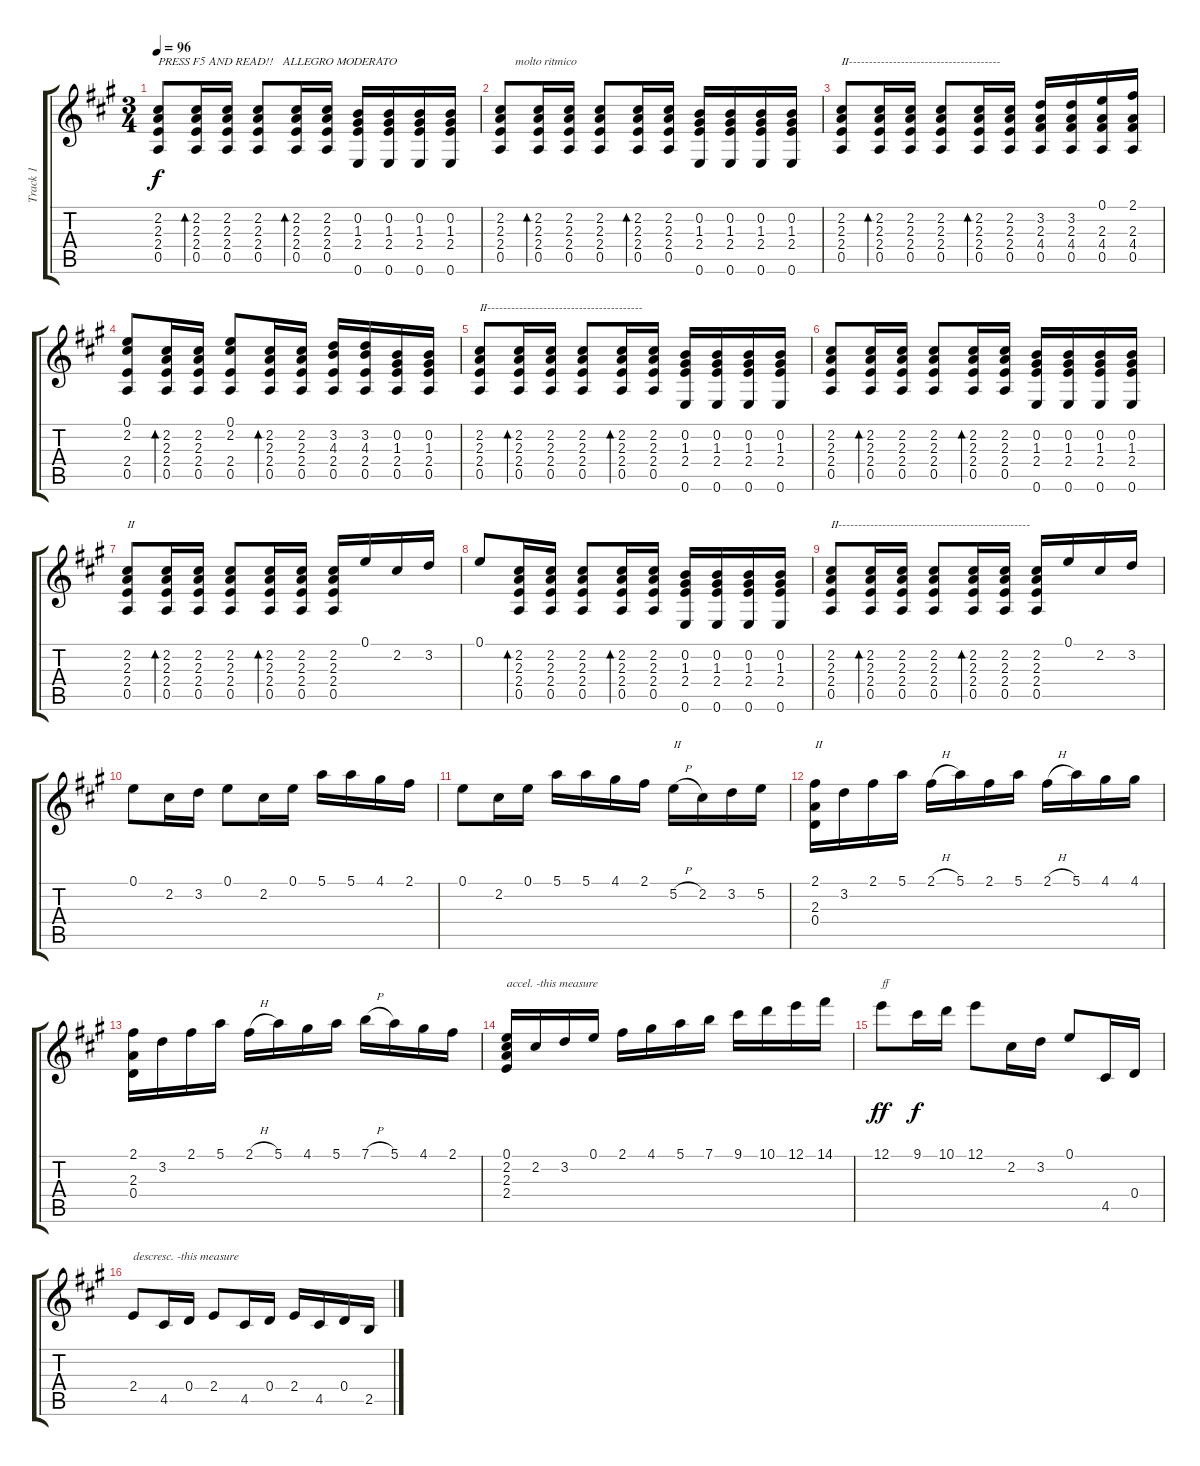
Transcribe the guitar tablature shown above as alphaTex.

\track ("Track 1" "Track 1") {instrument acousticguitarnylon}
\staff {score tabs}
\tuning (E4 B3 G3 D3 A2 E2) {hide}
\ts (3 4)
\tempo 96
\clef g2
\ks a
(2.2 2.3 2.4 0.5).8{txt "PRESS F5 AND READ!!   ALLEGRO MODERATO" dy f instrument acousticguitarnylon} (2.2 2.3 2.4 0.5).16{bd 120} (2.2 2.3 2.4 0.5).16 (2.2 2.3 2.4 0.5).8 (2.2 2.3 2.4 0.5).16{bd 120} (2.2 2.3 2.4 0.5).16 (0.2 1.3 2.4 0.6).16 (0.2 1.3 2.4 0.6).16 (0.2 1.3 2.4 0.6).16 (0.2 1.3 2.4 0.6).16 |
(2.2 2.3 2.4 0.5).8{txt "     molto ritmico"} (2.2 2.3 2.4 0.5).16{bd 120} (2.2 2.3 2.4 0.5).16 (2.2 2.3 2.4 0.5).8 (2.2 2.3 2.4 0.5).16{bd 120} (2.2 2.3 2.4 0.5).16 (0.2 1.3 2.4 0.6).16 (0.2 1.3 2.4 0.6).16 (0.2 1.3 2.4 0.6).16 (0.2 1.3 2.4 0.6).16 |
(2.2 2.3 2.4 0.5).8{txt "II--------------------------------------"} (2.2 2.3 2.4 0.5).16{bd 120} (2.2 2.3 2.4 0.5).16 (2.2 2.3 2.4 0.5).8 (2.2 2.3 2.4 0.5).16{bd 120} (2.2 2.3 2.4 0.5).16 (3.2 2.3 4.4 0.5).16 (3.2 2.3 4.4 0.5).16 (0.1 2.3 4.4 0.5).16 (2.1 2.3 4.4 0.5).16 |
(0.1 2.2 2.4 0.5).8 (2.2 2.3 2.4 0.5).16{bd 120} (2.2 2.3 2.4 0.5).16 (0.1 2.2 2.4 0.5).8 (2.2 2.3 2.4 0.5).16{bd 120} (2.2 2.3 2.4 0.5).16 (3.2 4.3 2.4 0.5).16 (3.2 4.3 2.4 0.5).16 (0.2 1.3 2.4 0.5).16 (0.2 1.3 2.4 0.5).16 |
(2.2 2.3 2.4 0.5).8{txt "II---------------------------------------"} (2.2 2.3 2.4 0.5).16{bd 120} (2.2 2.3 2.4 0.5).16 (2.2 2.3 2.4 0.5).8 (2.2 2.3 2.4 0.5).16{bd 120} (2.2 2.3 2.4 0.5).16 (0.2 1.3 2.4 0.6).16 (0.2 1.3 2.4 0.6).16 (0.2 1.3 2.4 0.6).16 (0.2 1.3 2.4 0.6).16 |
(2.2 2.3 2.4 0.5).8 (2.2 2.3 2.4 0.5).16{bd 120} (2.2 2.3 2.4 0.5).16 (2.2 2.3 2.4 0.5).8 (2.2 2.3 2.4 0.5).16{bd 120} (2.2 2.3 2.4 0.5).16 (0.2 1.3 2.4 0.6).16 (0.2 1.3 2.4 0.6).16 (0.2 1.3 2.4 0.6).16 (0.2 1.3 2.4 0.6).16 |
(2.2 2.3 2.4 0.5).8{txt "II"} (2.2 2.3 2.4 0.5).16{bd 120} (2.2 2.3 2.4 0.5).16 (2.2 2.3 2.4 0.5).8 (2.2 2.3 2.4 0.5).16{bd 120} (2.2 2.3 2.4 0.5).16 (2.2 2.3 2.4 0.5).16 0.1.16 2.2.16 3.2.16 |
0.1.8 (2.2 2.3 2.4 0.5).16{bd 120} (2.2 2.3 2.4 0.5).16 (2.2 2.3 2.4 0.5).8 (2.2 2.3 2.4 0.5).16{bd 120} (2.2 2.3 2.4 0.5).16 (0.2 1.3 2.4 0.6).16 (0.2 1.3 2.4 0.6).16 (0.2 1.3 2.4 0.6).16 (0.2 1.3 2.4 0.6).16 |
(2.2 2.3 2.4 0.5).8{txt "II------------------------------------------------"} (2.2 2.3 2.4 0.5).16{bd 120} (2.2 2.3 2.4 0.5).16 (2.2 2.3 2.4 0.5).8 (2.2 2.3 2.4 0.5).16{bd 120} (2.2 2.3 2.4 0.5).16 (2.2 2.3 2.4 0.5).16 0.1.16 2.2.16 3.2.16 |
0.1.8 2.2.16 3.2.16 0.1.8 2.2.16 0.1.16 5.1.16 5.1.16 4.1.16 2.1.16 |
0.1.8 2.2.16 0.1.16 5.1.16 5.1.16 4.1.16 2.1.16 5.2{h}.16{txt "II"} 2.2.16 3.2.16 5.2.16 |
(2.1 2.3 0.4).16{txt "II"} 3.2.16 2.1.16 5.1.16 2.1{h}.16 5.1.16 2.1.16 5.1.16 2.1{h}.16 5.1.16 4.1.16 4.1.16 |
(2.1 2.3 0.4).16 3.2.16 2.1.16 5.1.16 2.1{h}.16 5.1.16 4.1.16 5.1.16 7.1{h}.16 5.1.16 4.1.16 2.1.16 |
(0.1 2.2 2.3 2.4).16{txt "accel. -this measure"} 2.2.16 3.2.16 0.1.16 2.1.16 4.1.16 5.1.16 7.1.16 9.1.16 10.1.16 12.1.16 14.1.16 |
12.1.8{txt "ff" dy ff} 9.1.16{dy f} 10.1.16 12.1.8 2.2.16 3.2.16 0.1.8 4.5.16 0.4.16 |
2.4.8{txt "descresc. -this measure"} 4.5.16 0.4.16 2.4.8 4.5.16 0.4.16 2.4.16 4.5.16 0.4.16 2.5.16
